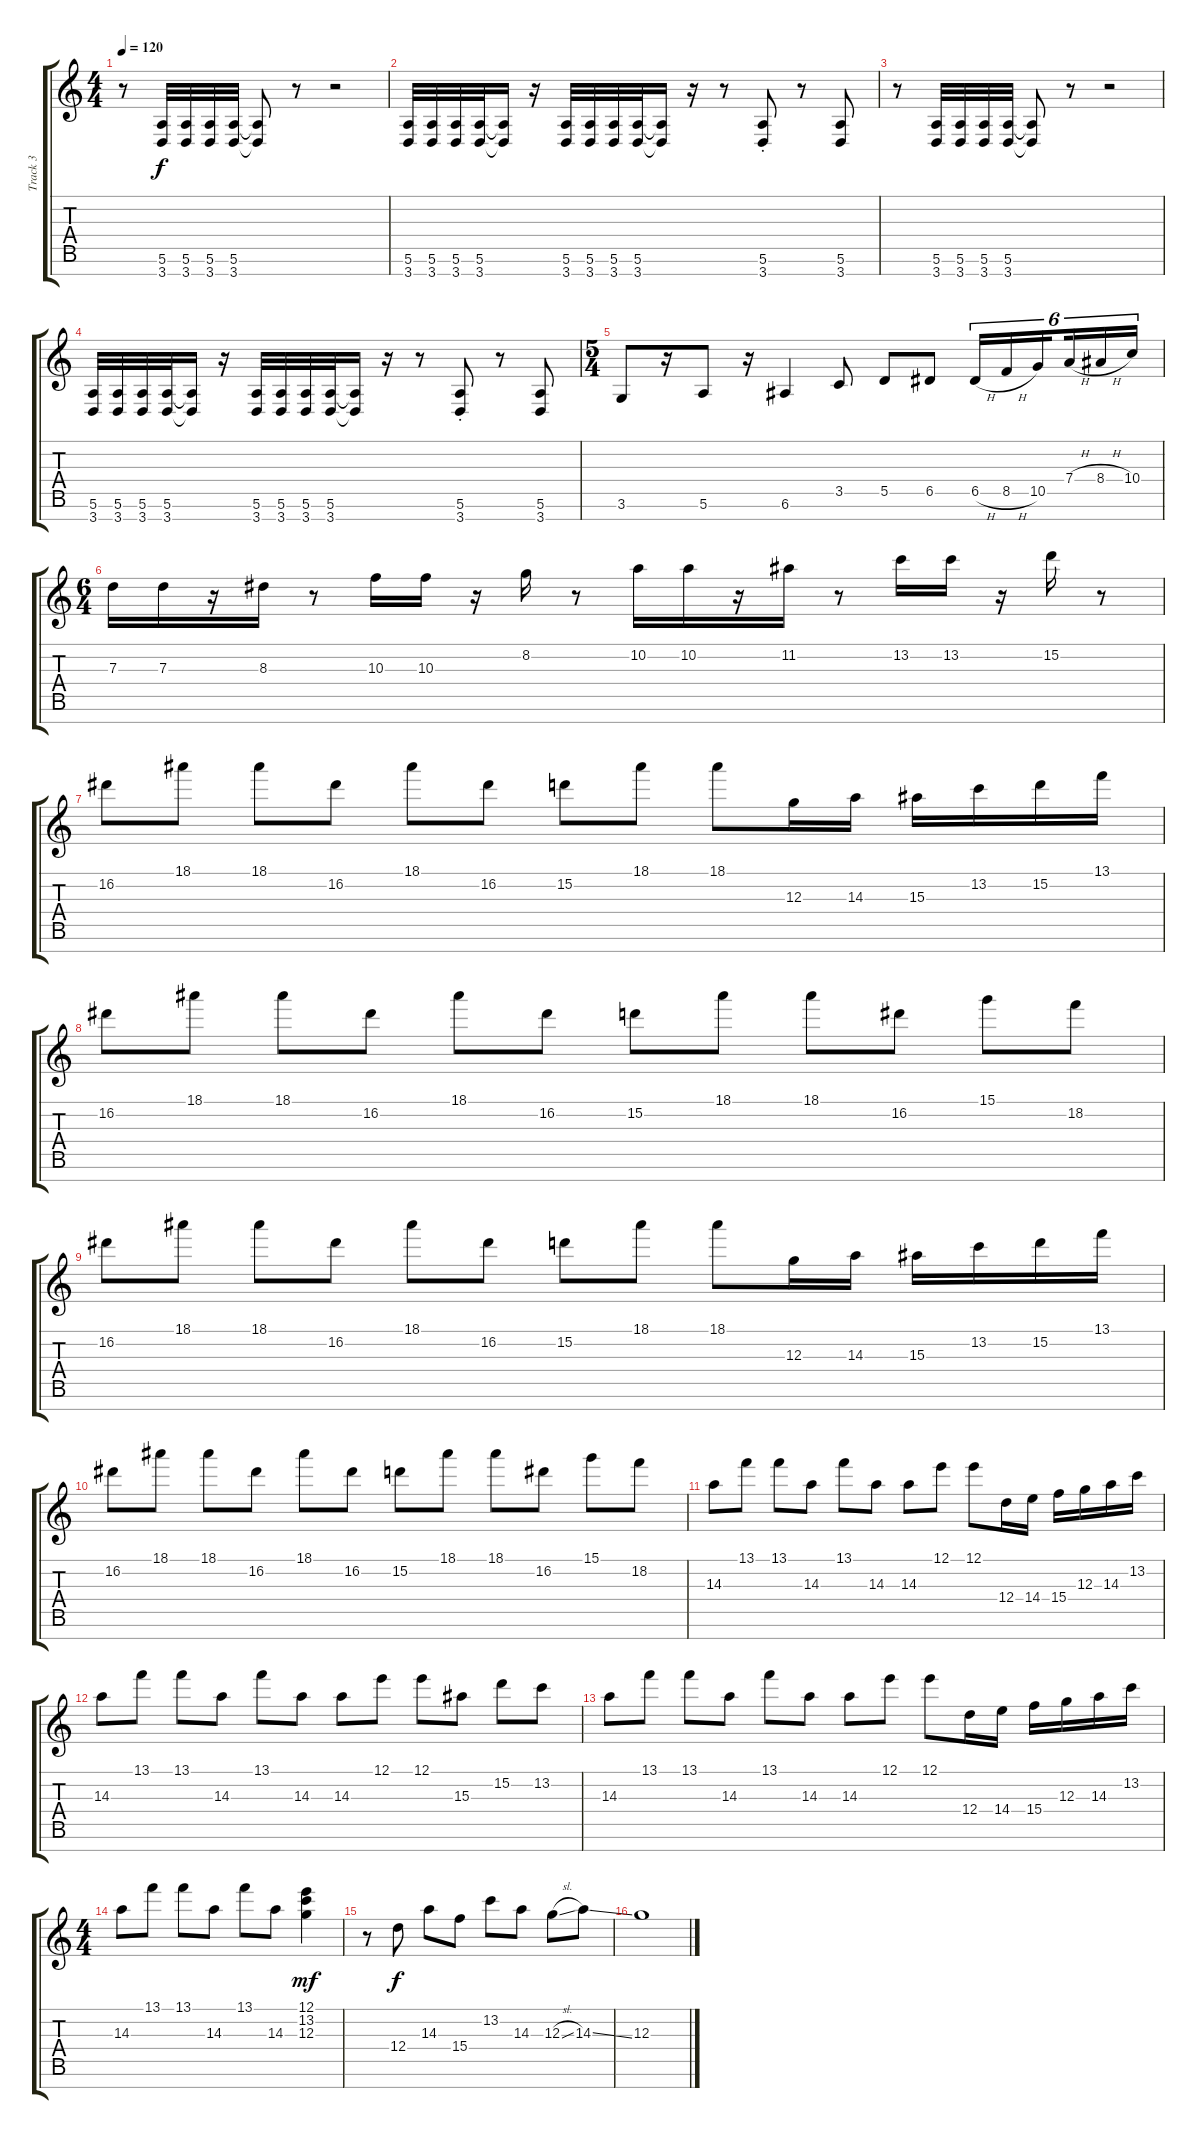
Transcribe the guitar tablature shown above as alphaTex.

\track ("Track 3" "Track 3") {instrument acousticguitarsteel}
\staff {score tabs}
\tuning (E4 B3 G3 D3 A2 E2 B1) {hide}
\ts (4 4)
\tempo 120
\clef g2
\ks c
r.8{dy f} (5.6 3.7).32 (5.6 3.7).32 (5.6 3.7).32 (5.6 3.7).32 (5.6{t} 3.7{t}).8 r.8 r.2 |
(5.6 3.7).32 (5.6 3.7).32 (5.6 3.7).32 (5.6 3.7).32 (5.6{t} 3.7{t}).16 r.16 (5.6 3.7).32 (5.6 3.7).32 (5.6 3.7).32 (5.6 3.7).32 (5.6{t} 3.7{t}).16 r.16 r.8 (5.6{st} 3.7).8 r.8 (5.6 3.7).8 |
r.8 (5.6 3.7).32 (5.6 3.7).32 (5.6 3.7).32 (5.6 3.7).32 (5.6{t} 3.7{t}).8 r.8 r.2 |
(5.6 3.7).32 (5.6 3.7).32 (5.6 3.7).32 (5.6 3.7).32 (5.6{t} 3.7{t}).16 r.16 (5.6 3.7).32 (5.6 3.7).32 (5.6 3.7).32 (5.6 3.7).32 (5.6{t} 3.7{t}).16 r.16 r.8 (5.6{st} 3.7).8 r.8 (5.6 3.7).8 |
\ts (5 4)
3.6.8 r.16 5.6.8 r.16 6.6.4 3.5.8 5.5.8 6.5.8 6.5{h}.16{tu (6 4)} 8.5{h}.16{tu (6 4)} 10.5.16{tu (6 4) beam splitsecondary} 7.4{h}.16{tu (6 4)} 8.4{h}.16{tu (6 4)} 10.4.16{tu (6 4)} |
\ts (6 4)
7.3.16 7.3.16 r.16 8.3.16 r.8 10.3.16 10.3.16 r.16 8.2.16 r.8 10.2.16 10.2.16 r.16 11.2.16 r.8 13.2.16 13.2.16 r.16 15.2.16 r.8 |
16.2.8 18.1.8 18.1.8 16.2.8 18.1.8 16.2.8 15.2.8 18.1.8 18.1.8 12.3.16 14.3.16 15.3.16 13.2.16 15.2.16 13.1.16 |
16.2.8 18.1.8 18.1.8 16.2.8 18.1.8 16.2.8 15.2.8 18.1.8 18.1.8 16.2.8 15.1.8 18.2.8 |
16.2.8 18.1.8 18.1.8 16.2.8 18.1.8 16.2.8 15.2.8 18.1.8 18.1.8 12.3.16 14.3.16 15.3.16 13.2.16 15.2.16 13.1.16 |
16.2.8 18.1.8 18.1.8 16.2.8 18.1.8 16.2.8 15.2.8 18.1.8 18.1.8 16.2.8 15.1.8 18.2.8 |
14.3.8 13.1.8 13.1.8 14.3.8 13.1.8 14.3.8 14.3.8 12.1.8 12.1.8 12.4.16 14.4.16 15.4.16 12.3.16 14.3.16 13.2.16 |
14.3.8 13.1.8 13.1.8 14.3.8 13.1.8 14.3.8 14.3.8 12.1.8 12.1.8 15.3.8 15.2.8 13.2.8 |
14.3.8 13.1.8 13.1.8 14.3.8 13.1.8 14.3.8 14.3.8 12.1.8 12.1.8 12.4.16 14.4.16 15.4.16 12.3.16 14.3.16 13.2.16 |
\ts (4 4)
14.3.8 13.1.8 13.1.8 14.3.8 13.1.8 14.3.8 (12.1 13.2 12.3).4{dy mf} |
r.8 12.4.8{dy f} 14.3.8 15.4.8 13.2.8 14.3.8 12.3{sl}.8 14.3{ss}.8 |
12.3.1
